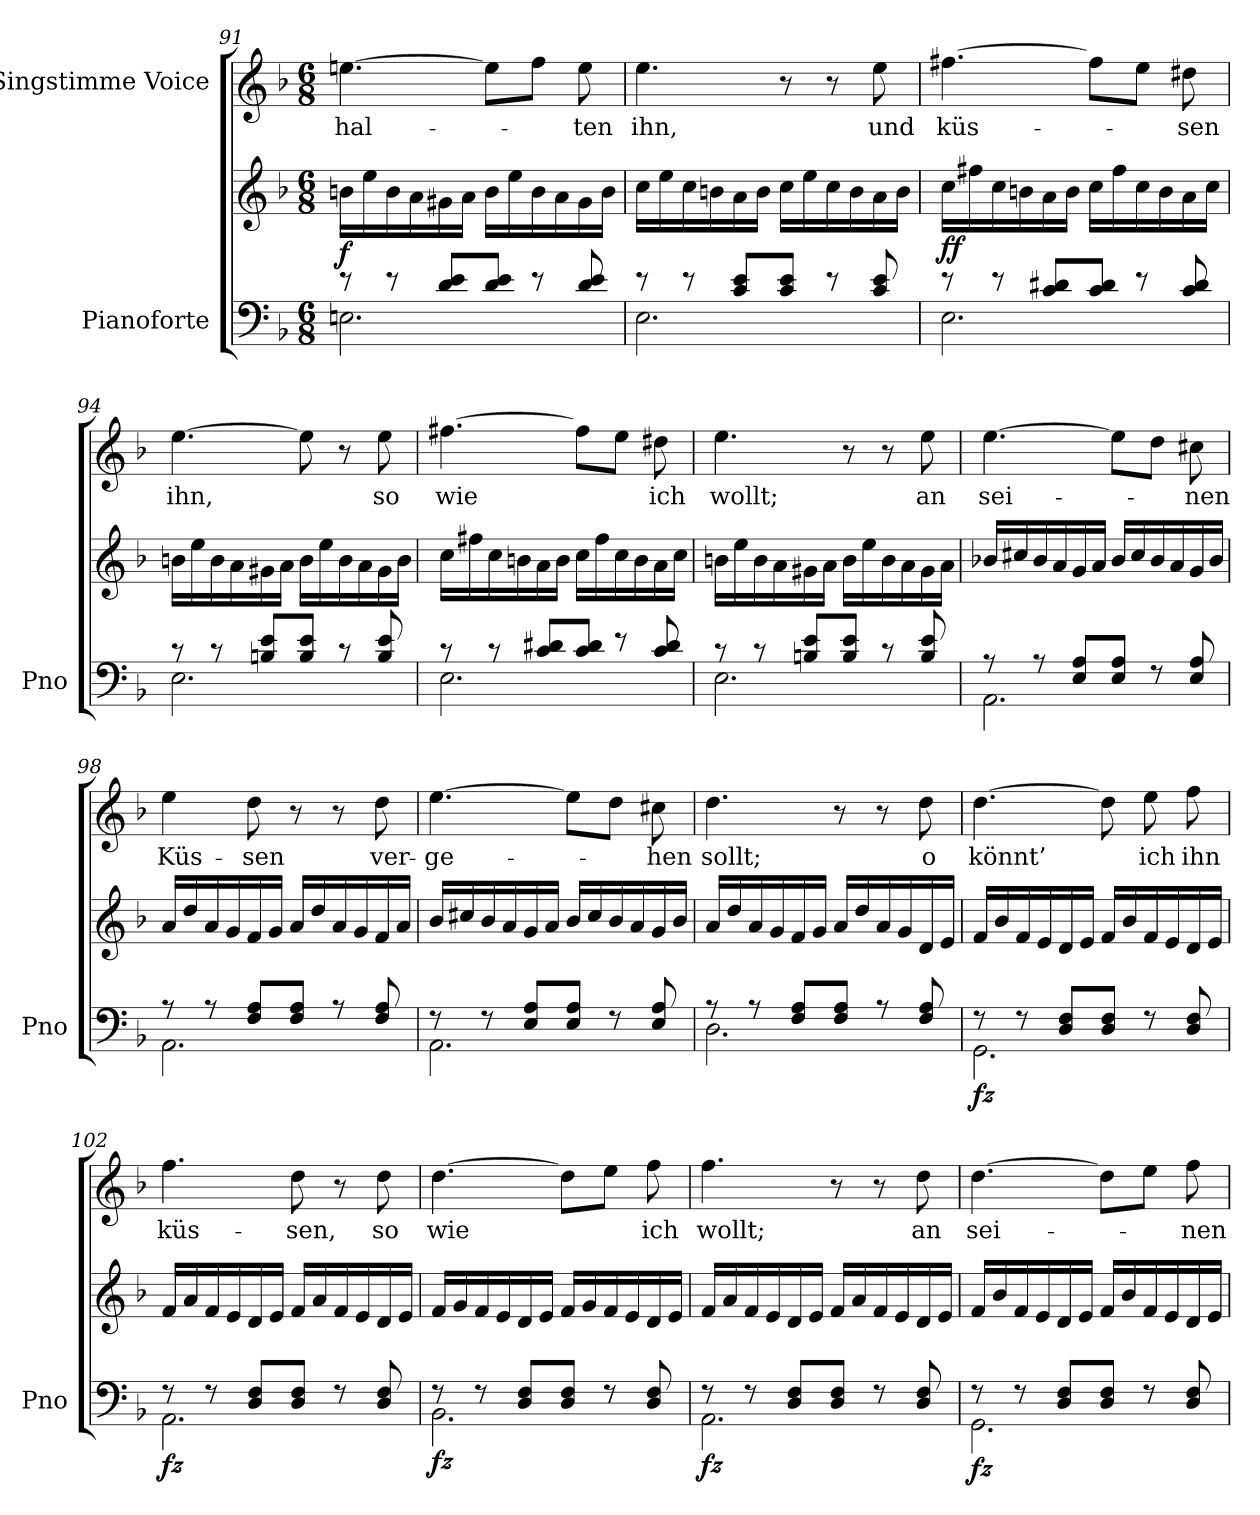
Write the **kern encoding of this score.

**kern	**kern	**dynam	**kern	**text
*part2	*part2	*part2	*part1	*part1
*staff3	*staff2	*staff2/3	*staff1	*staff1
*I"Pianoforte	*	*	*I"Singstimme Voice	*
*I'Pno	*	*	*	*
*clefF4	*clefG2	*	*clefG2	*
*k[b-]	*k[b-]	*	*k[b-]	*
*M6/8	*M6/8	*	*M6/8	*
=91	=91	=91	=91	=91
*^	*	*	*	*
!	!	!	!LO:DY:b	!	!
8r	2.En\	16bn\LL	f	[4.een\	hal-
.	.	16ee\	.	.	.
8r	.	16b\	.	.	.
.	.	16a\	.	.	.
8d/ 8e/L	.	16g#X\	.	.	.
.	.	16a\JJ	.	.	.
8d/ 8e/J	.	16b\LL	.	8ee\L]	.
.	.	16ee\	.	.	.
8r	.	16b\	.	8ff\J	.
.	.	16a\	.	.	.
8d/ 8e/	.	16g#\	.	8ee\	-ten
.	.	16b\JJ	.	.	.
=92	=92	=92	=92	=92	=92
8r	2.E\	16cc\LL	.	4.ee\	ihn,
.	.	16ee\	.	.	.
8r	.	16cc\	.	.	.
.	.	16bn\	.	.	.
8c/ 8e/L	.	16a\	.	.	.
.	.	16b\JJ	.	.	.
8c/ 8e/J	.	16cc\LL	.	8r	.
.	.	16ee\	.	.	.
8r	.	16cc\	.	8r	.
.	.	16b\	.	.	.
8c/ 8e/	.	16a\	.	8ee\	und
.	.	16b\JJ	.	.	.
=93	=93	=93	=93	=93	=93
!	!	!	!LO:DY:b	!	!
8r	2.E\	16cc\LL	ff	[4.ff#X\	küs-
.	.	16ff#X\	.	.	.
8r	.	16cc\	.	.	.
.	.	16bn\	.	.	.
8c/ 8d#X/L	.	16a\	.	.	.
.	.	16b\JJ	.	.	.
8c/ 8d#/J	.	16cc\LL	.	8ff#\L]	.
.	.	16ff#\	.	.	.
8r	.	16cc\	.	8ee\J	.
.	.	16b\	.	.	.
8c/ 8d#/	.	16a\	.	8dd#X\	-sen
.	.	16cc\JJ	.	.	.
=94	=94	=94	=94	=94	=94
8r	2.E\	16bn\LL	.	[4.ee\	ihn,
.	.	16ee\	.	.	.
8r	.	16b\	.	.	.
.	.	16a\	.	.	.
8Bn/ 8e/L	.	16g#X\	.	.	.
.	.	16a\JJ	.	.	.
8B/ 8e/J	.	16b\LL	.	8ee\]	.
.	.	16ee\	.	.	.
8r	.	16b\	.	8r	.
.	.	16a\	.	.	.
8B/ 8e/	.	16g#\	.	8ee\	so
.	.	16b\JJ	.	.	.
=95	=95	=95	=95	=95	=95
8r	2.E\	16cc\LL	.	[4.ff#X\	wie
.	.	16ff#X\	.	.	.
8r	.	16cc\	.	.	.
.	.	16bn\	.	.	.
8c/ 8d#X/L	.	16a\	.	.	.
.	.	16b\JJ	.	.	.
8c/ 8d#/J	.	16cc\LL	.	8ff#\L]	.
.	.	16ff#\	.	.	.
8r	.	16cc\	.	8ee\J	.
.	.	16b\	.	.	.
8c/ 8d#/	.	16a\	.	8dd#X\	ich
.	.	16cc\JJ	.	.	.
=96	=96	=96	=96	=96	=96
8r	2.E\	16bn\LL	.	4.ee\	wollt;
.	.	16ee\	.	.	.
8r	.	16b\	.	.	.
.	.	16a\	.	.	.
8Bn/ 8e/L	.	16g#X\	.	.	.
.	.	16a\JJ	.	.	.
8B/ 8e/J	.	16b\LL	.	8r	.
.	.	16ee\	.	.	.
8r	.	16b\	.	8r	.
.	.	16a\	.	.	.
8B/ 8e/	.	16g#\	.	8ee\	an
.	.	16a\JJ	.	.	.
=97	=97	=97	=97	=97	=97
8r	2.AA\	16b-X/LL	.	[4.ee\	sei-
.	.	16cc#X/	.	.	.
8r	.	16b-/	.	.	.
.	.	16a/	.	.	.
8E/ 8A/L	.	16g/	.	.	.
.	.	16a/JJ	.	.	.
8E/ 8A/J	.	16b-/LL	.	8ee\L]	.
.	.	16cc#/	.	.	.
8r	.	16b-/	.	8dd\J	.
.	.	16a/	.	.	.
8E/ 8A/	.	16g/	.	8cc#X\	-nen
.	.	16b-/JJ	.	.	.
=98	=98	=98	=98	=98	=98
8r	2.AA\	16a/LL	.	4ee\	Küs-
.	.	16dd/	.	.	.
8r	.	16a/	.	.	.
.	.	16g/	.	.	.
8F/ 8A/L	.	16f/	.	8dd\	-sen
.	.	16g/JJ	.	.	.
8F/ 8A/J	.	16a/LL	.	8r	.
.	.	16dd/	.	.	.
8r	.	16a/	.	8r	.
.	.	16g/	.	.	.
8F/ 8A/	.	16f/	.	8dd\	ver-
.	.	16a/JJ	.	.	.
=99	=99	=99	=99	=99	=99
8r	2.AA\	16b-/LL	.	[4.ee\	-ge-
.	.	16cc#X/	.	.	.
8r	.	16b-/	.	.	.
.	.	16a/	.	.	.
8E/ 8A/L	.	16g/	.	.	.
.	.	16a/JJ	.	.	.
8E/ 8A/J	.	16b-/LL	.	8ee\L]	.
.	.	16cc#/	.	.	.
8r	.	16b-/	.	8dd\J	.
.	.	16a/	.	.	.
8E/ 8A/	.	16g/	.	8cc#X\	-hen
.	.	16b-/JJ	.	.	.
=100	=100	=100	=100	=100	=100
8r	2.D\	16a/LL	.	4.dd\	sollt;
.	.	16dd/	.	.	.
8r	.	16a/	.	.	.
.	.	16g/	.	.	.
8F/ 8A/L	.	16f/	.	.	.
.	.	16g/JJ	.	.	.
8F/ 8A/J	.	16a/LL	.	8r	.
.	.	16dd/	.	.	.
8r	.	16a/	.	8r	.
.	.	16g/	.	.	.
8F/ 8A/	.	16d/	.	8dd\	o
.	.	16e/JJ	.	.	.
=101	=101	=101	=101	=101	=101
!	!	!	!LO:DY:b=2	!	!
8r	2.GG\	16f/LL	fz	[4.dd\	könnt’
.	.	16b-/	.	.	.
8r	.	16f/	.	.	.
.	.	16e/	.	.	.
8D/ 8F/L	.	16d/	.	.	.
.	.	16e/JJ	.	.	.
8D/ 8F/J	.	16f/LL	.	8dd\]	.
.	.	16b-/	.	.	.
8r	.	16f/	.	8ee\	ich
.	.	16e/	.	.	.
8D/ 8F/	.	16d/	.	8ff\	ihn
.	.	16e/JJ	.	.	.
=102	=102	=102	=102	=102	=102
!	!	!	!LO:DY:b=2	!	!
8r	2.AA\	16f/LL	fz	4.ff\	küs-
.	.	16a/	.	.	.
8r	.	16f/	.	.	.
.	.	16e/	.	.	.
8D/ 8F/L	.	16d/	.	.	.
.	.	16e/JJ	.	.	.
8D/ 8F/J	.	16f/LL	.	8dd\	-sen,
.	.	16a/	.	.	.
8r	.	16f/	.	8r	.
.	.	16e/	.	.	.
8D/ 8F/	.	16d/	.	8dd\	so
.	.	16e/JJ	.	.	.
=103	=103	=103	=103	=103	=103
!	!	!	!LO:DY:b=2	!	!
8r	2.BB-\	16f/LL	fz	[4.dd\	wie
.	.	16g/	.	.	.
8r	.	16f/	.	.	.
.	.	16e/	.	.	.
8D/ 8F/L	.	16d/	.	.	.
.	.	16e/JJ	.	.	.
8D/ 8F/J	.	16f/LL	.	8dd\L]	.
.	.	16g/	.	.	.
8r	.	16f/	.	8ee\J	.
.	.	16e/	.	.	.
8D/ 8F/	.	16d/	.	8ff\	ich
.	.	16e/JJ	.	.	.
=104	=104	=104	=104	=104	=104
!	!	!	!LO:DY:b=2	!	!
8r	2.AA\	16f/LL	fz	4.ff\	wollt;
.	.	16a/	.	.	.
8r	.	16f/	.	.	.
.	.	16e/	.	.	.
8D/ 8F/L	.	16d/	.	.	.
.	.	16e/JJ	.	.	.
8D/ 8F/J	.	16f/LL	.	8r	.
.	.	16a/	.	.	.
8r	.	16f/	.	8r	.
.	.	16e/	.	.	.
8D/ 8F/	.	16d/	.	8dd\	an
.	.	16e/JJ	.	.	.
=105	=105	=105	=105	=105	=105
!	!	!	!LO:DY:b=2	!	!
8r	2.GG\	16f/LL	fz	[4.dd\	sei-
.	.	16b-/	.	.	.
8r	.	16f/	.	.	.
.	.	16e/	.	.	.
8D/ 8F/L	.	16d/	.	.	.
.	.	16e/JJ	.	.	.
8D/ 8F/J	.	16f/LL	.	8dd\L]	.
.	.	16b-/	.	.	.
8r	.	16f/	.	8ee\J	.
.	.	16e/	.	.	.
8D/ 8F/	.	16d/	.	8ff\	-nen
.	.	16e/JJ	.	.	.
*v	*v	*	*	*	*
=	=	=	=	=
*-	*-	*-	*-	*-
